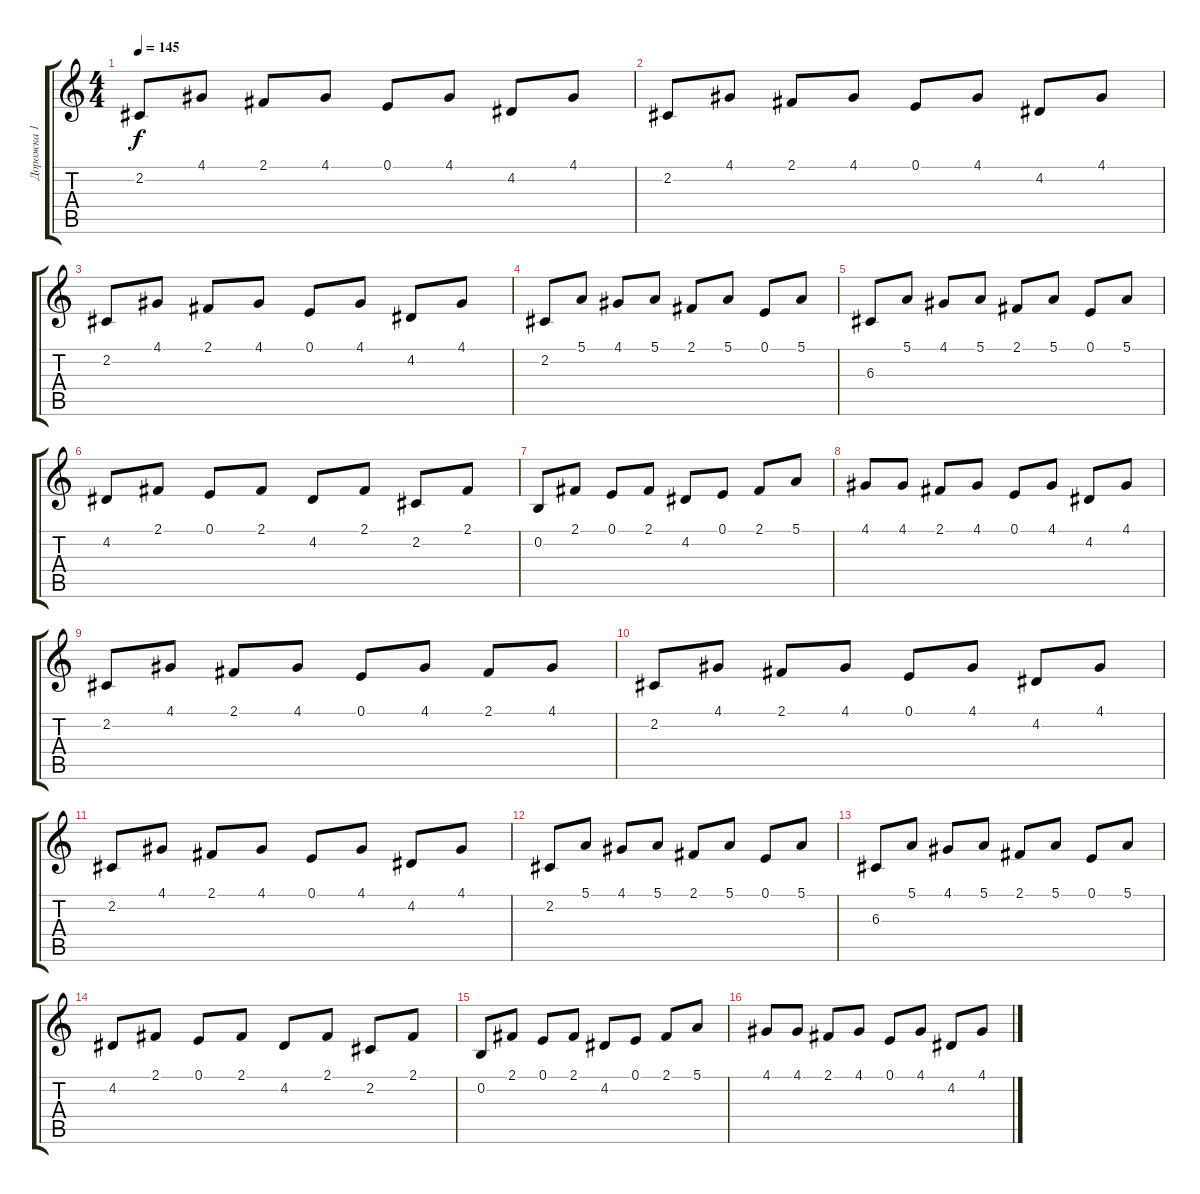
\track ("Дорожка 1" "Дорожка 1") {instrument harpsichord}
\staff {score tabs}
\tuning (E4 B3 G3 D3 A2 E2) {hide}
\ts (4 4)
\tempo 145
\clef g2
\ks c
2.2.8{dy f} 4.1.8 2.1.8 4.1.8 0.1.8 4.1.8 4.2.8 4.1.8 |
2.2.8 4.1.8 2.1.8 4.1.8 0.1.8 4.1.8 4.2.8 4.1.8 |
2.2.8 4.1.8 2.1.8 4.1.8 0.1.8 4.1.8 4.2.8 4.1.8 |
2.2.8 5.1.8 4.1.8 5.1.8 2.1.8 5.1.8 0.1.8 5.1.8 |
6.3.8 5.1.8 4.1.8 5.1.8 2.1.8 5.1.8 0.1.8 5.1.8 |
4.2.8 2.1.8 0.1.8 2.1.8 4.2.8 2.1.8 2.2.8 2.1.8 |
0.2.8 2.1.8 0.1.8 2.1.8 4.2.8 0.1.8 2.1.8 5.1.8 |
4.1.8 4.1.8 2.1.8 4.1.8 0.1.8 4.1.8 4.2.8 4.1.8 |
2.2.8 4.1.8 2.1.8 4.1.8 0.1.8 4.1.8 2.1.8 4.1.8 |
2.2.8 4.1.8 2.1.8 4.1.8 0.1.8 4.1.8 4.2.8 4.1.8 |
2.2.8 4.1.8 2.1.8 4.1.8 0.1.8 4.1.8 4.2.8 4.1.8 |
2.2.8 5.1.8 4.1.8 5.1.8 2.1.8 5.1.8 0.1.8 5.1.8 |
6.3.8 5.1.8 4.1.8 5.1.8 2.1.8 5.1.8 0.1.8 5.1.8 |
4.2.8 2.1.8 0.1.8 2.1.8 4.2.8 2.1.8 2.2.8 2.1.8 |
0.2.8 2.1.8 0.1.8 2.1.8 4.2.8 0.1.8 2.1.8 5.1.8 |
4.1.8 4.1.8 2.1.8 4.1.8 0.1.8 4.1.8 4.2.8 4.1.8
